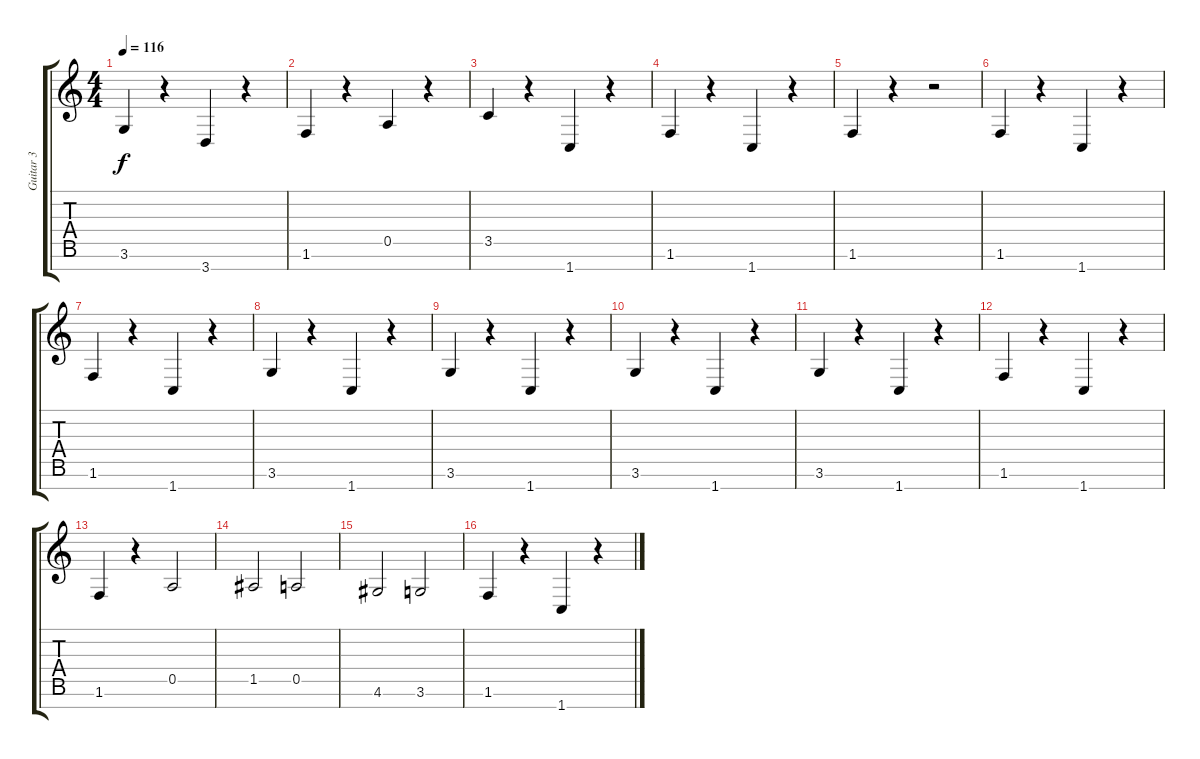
\track ("Guitar 3" "Guitar 3") {instrument acousticguitarnylon}
\staff {score tabs}
\tuning (E4 B3 G3 D3 A2 E2 B1) {hide}
\ts (4 4)
\tempo 116
\clef g2
\ks c
3.6.4{dy f} r.4 3.7.4 r.4 |
1.6.4 r.4 0.5.4 r.4 |
3.5.4 r.4 1.7.4 r.4 |
1.6.4 r.4 1.7.4 r.4 |
1.6.4 r.4 r.2 |
1.6.4 r.4 1.7.4 r.4 |
1.6.4 r.4 1.7.4 r.4 |
3.6.4 r.4 1.7.4 r.4 |
3.6.4 r.4 1.7.4 r.4 |
3.6.4 r.4 1.7.4 r.4 |
3.6.4 r.4 1.7.4 r.4 |
1.6.4 r.4 1.7.4 r.4 |
1.6.4 r.4 0.5.2 |
1.5.2 0.5.2 |
4.6.2 3.6.2 |
1.6.4 r.4 1.7.4 r.4
